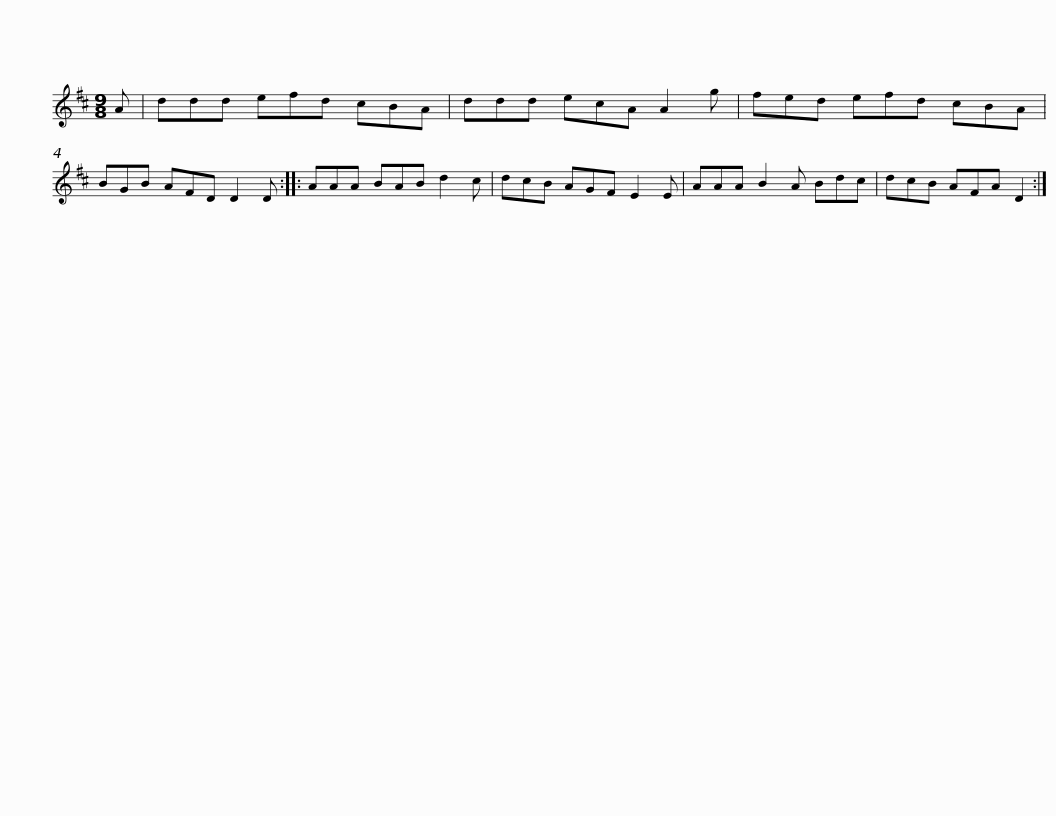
X:1
L:1/8
M:9/8
I:linebreak $
K:D
V:1 treble
V:1
 A | ddd efd cBA | ddd ecA A2 g | fed efd cBA | BGB AFD D2 D ::$ %5
 AAA BAB d2 c | dcB AGF E2 E | AAA B2 A Bdc | dcB AFA D2 :| %9
